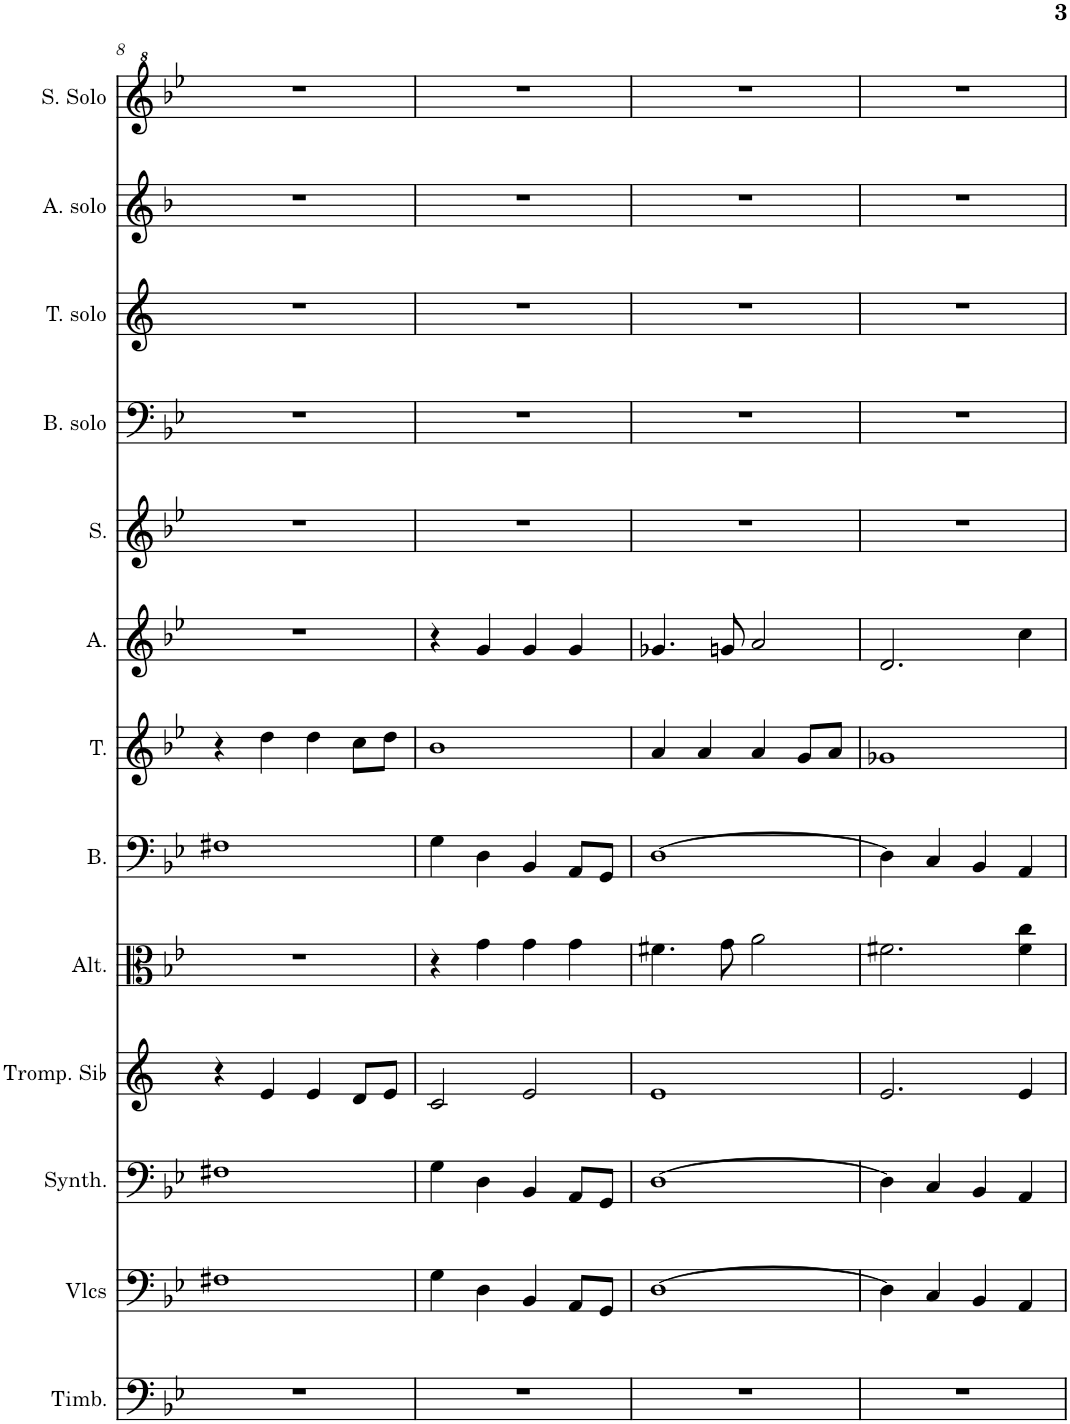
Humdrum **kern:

**kern	**kern	**kern	**kern	**kern	**kern	**kern	**kern	**kern	**kern	**kern	**kern	**kern
*part13	*part12	*part11	*part10	*part9	*part8	*part7	*part6	*part5	*part4	*part3	*part2	*part1
*staff13	*staff12	*staff11	*staff10	*staff9	*staff8	*staff7	*staff6	*staff5	*staff4	*staff3	*staff2	*staff1
*I"Timbales, Staff-1	*I"Violoncelles, D'Bass/Strings, etc	*I"Synthétiseur d'instruments à cordes, Synth strings, etc	*I"Trompette en Sib, Synth strings 2	*I"Altos, 1st violins	*I"Basse	*I"Ténor	*I"Alto	*I"Soprano	*I"Basse Solo	*I"Tenor Solo	*I"Alto Solo	*I"Soprano Solo
*I'Timb.	*I'Vlcs	*I'Synth.	*I'Tromp. Sib	*I'Alt.	*I'B.	*I'T.	*I'A.	*I'S.	*I'B. solo	*I'T. solo	*I'A. solo	*I'S. Solo
!!LO:PB:g=z
*clefF4	*clefF4	*clefF4	*clefG2	*clefC3	*clefF4	*clefG2	*clefG2	*clefG2	*clefF4	*clefG2	*clefG2	*clefG^2
*	*	*	*Trd1c2	*	*	*	*	*	*	*Trd8c14	*Trd4c7	*
*k[b-e-]	*k[b-e-]	*k[b-e-]	*k[]	*k[b-e-]	*k[b-e-]	*k[b-e-]	*k[b-e-]	*k[b-e-]	*k[b-e-]	*k[]	*k[b-]	*k[b-e-]
*M2/2	*M2/2	*M2/2	*M2/2	*M2/2	*M2/2	*M2/2	*M2/2	*M2/2	*M2/2	*M2/2	*M2/2	*M2/2
*met(c|)	*met(c|)	*met(c|)	*met(c|)	*met(c|)	*met(c|)	*met(c|)	*met(c|)	*met(c|)	*met(c|)	*met(c|)	*met(c|)	*met(c|)
=8	=8	=8	=8	=8	=8	=8	=8	=8	=8	=8	=8	=8
1r	1F#X	1F#X	4r	1r	1F#X	4r	1r	1r	1r	1r	1r	1r
.	.	.	4e/	.	.	4dd\	.	.	.	.	.	.
.	.	.	4e/	.	.	4dd\	.	.	.	.	.	.
.	.	.	8d/L	.	.	8cc\L	.	.	.	.	.	.
.	.	.	8e/J	.	.	8dd\J	.	.	.	.	.	.
=9	=9	=9	=9	=9	=9	=9	=9	=9	=9	=9	=9	=9
1r	4G\	4G\	2c/	4r	4G\	1b-	4r	1r	1r	1r	1r	1r
.	4D\	4D\	.	4g\	4D\	.	4g/	.	.	.	.	.
.	4BB-/	4BB-/	2e/	4g\	4BB-/	.	4g/	.	.	.	.	.
.	8AA/L	8AA/L	.	4g\	8AA/L	.	4g/	.	.	.	.	.
.	8GG/J	8GG/J	.	.	8GG/J	.	.	.	.	.	.	.
=10	=10	=10	=10	=10	=10	=10	=10	=10	=10	=10	=10	=10
1r	[1D	[1D	1e	4.f#X\	[1D	4a/	4.g-X/	1r	1r	1r	1r	1r
.	.	.	.	.	.	4a/	.	.	.	.	.	.
.	.	.	.	8g\	.	.	8gn/	.	.	.	.	.
.	.	.	.	2a\	.	4a/	2a/	.	.	.	.	.
.	.	.	.	.	.	8g/L	.	.	.	.	.	.
.	.	.	.	.	.	8a/J	.	.	.	.	.	.
=11	=11	=11	=11	=11	=11	=11	=11	=11	=11	=11	=11	=11
1r	4D\]	4D\]	2.e/	2.f#X\	4D\]	1g-X	2.d/	1r	1r	1r	1r	1r
.	4C/	4C/	.	.	4C/	.	.	.	.	.	.	.
.	4BB-/	4BB-/	.	.	4BB-/	.	.	.	.	.	.	.
.	4AA/	4AA/	4e/	4f#\ 4cc\	4AA/	.	4cc\	.	.	.	.	.
=	=	=	=	=	=	=	=	=	=	=	=	=
*-	*-	*-	*-	*-	*-	*-	*-	*-	*-	*-	*-	*-
